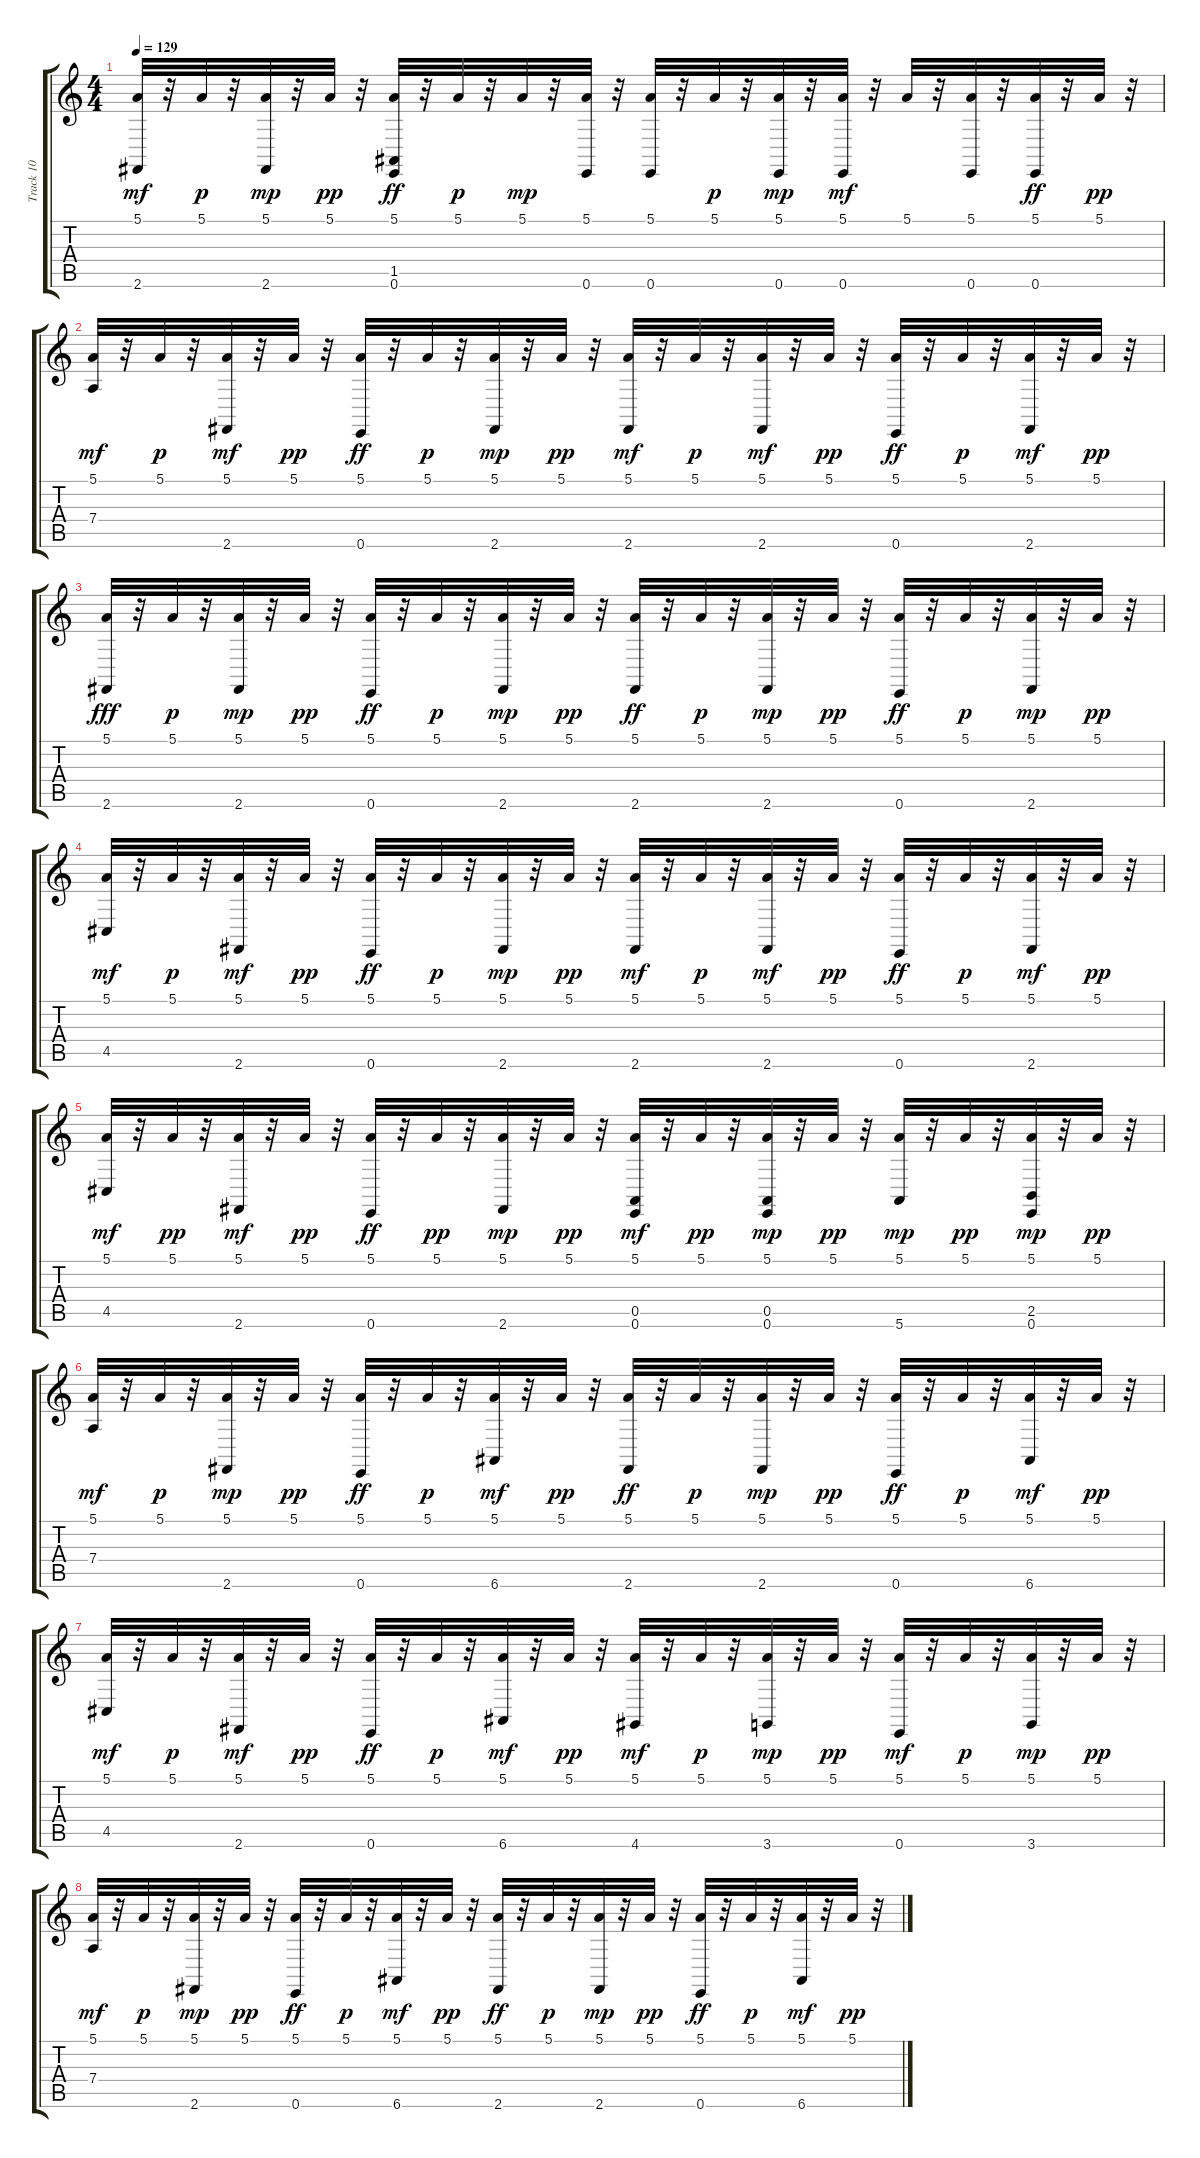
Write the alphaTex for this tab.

\track ("Track 10" "Track 10") {instrument acousticgrandpiano}
\staff {score tabs}
\tuning (E4 B3 G3 D3 A2 E2) {hide}
\ts (4 4)
\tempo 129
\clef g2
\ks c
(5.1 2.6).32{dy mf} r.32 5.1.32{dy p} r.32 (5.1 2.6).32{dy mp} r.32 5.1.32{dy pp} r.32 (5.1 1.5 0.6).32{dy ff} r.32 5.1.32{dy p} r.32 5.1.32{dy mp} r.32 (5.1 0.6).32 r.32 (5.1 0.6).32 r.32 5.1.32{dy p} r.32 (5.1 0.6).32{dy mp} r.32 (5.1 0.6).32{dy mf} r.32 5.1.32 r.32 (5.1 0.6).32 r.32 (5.1 0.6).32{dy ff} r.32 5.1.32{dy pp} r.32 |
(5.1 7.4).32{dy mf} r.32 5.1.32{dy p} r.32 (5.1 2.6).32{dy mf} r.32 5.1.32{dy pp} r.32 (5.1 0.6).32{dy ff} r.32 5.1.32{dy p} r.32 (5.1 2.6).32{dy mp} r.32 5.1.32{dy pp} r.32 (5.1 2.6).32{dy mf} r.32 5.1.32{dy p} r.32 (5.1 2.6).32{dy mf} r.32 5.1.32{dy pp} r.32 (5.1 0.6).32{dy ff} r.32 5.1.32{dy p} r.32 (5.1 2.6).32{dy mf} r.32 5.1.32{dy pp} r.32 |
(5.1 2.6).32{dy fff} r.32 5.1.32{dy p} r.32 (5.1 2.6).32{dy mp} r.32 5.1.32{dy pp} r.32 (5.1 0.6).32{dy ff} r.32 5.1.32{dy p} r.32 (5.1 2.6).32{dy mp} r.32 5.1.32{dy pp} r.32 (5.1 2.6).32{dy ff} r.32 5.1.32{dy p} r.32 (5.1 2.6).32{dy mp} r.32 5.1.32{dy pp} r.32 (5.1 0.6).32{dy ff} r.32 5.1.32{dy p} r.32 (5.1 2.6).32{dy mp} r.32 5.1.32{dy pp} r.32 |
(5.1 4.5).32{dy mf} r.32 5.1.32{dy p} r.32 (5.1 2.6).32{dy mf} r.32 5.1.32{dy pp} r.32 (5.1 0.6).32{dy ff} r.32 5.1.32{dy p} r.32 (5.1 2.6).32{dy mp} r.32 5.1.32{dy pp} r.32 (5.1 2.6).32{dy mf} r.32 5.1.32{dy p} r.32 (5.1 2.6).32{dy mf} r.32 5.1.32{dy pp} r.32 (5.1 0.6).32{dy ff} r.32 5.1.32{dy p} r.32 (5.1 2.6).32{dy mf} r.32 5.1.32{dy pp} r.32 |
(5.1 4.5).32{dy mf} r.32 5.1.32{dy pp} r.32 (5.1 2.6).32{dy mf} r.32 5.1.32{dy pp} r.32 (5.1 0.6).32{dy ff} r.32 5.1.32{dy pp} r.32 (5.1 2.6).32{dy mp} r.32 5.1.32{dy pp} r.32 (5.1 0.5 0.6).32{dy mf} r.32 5.1.32{dy pp} r.32 (5.1 0.5 0.6).32{dy mp} r.32 5.1.32{dy pp} r.32 (5.1 5.6).32{dy mp} r.32 5.1.32{dy pp} r.32 (5.1 2.5 0.6).32{dy mp} r.32 5.1.32{dy pp} r.32 |
(5.1 7.4).32{dy mf} r.32 5.1.32{dy p} r.32 (5.1 2.6).32{dy mp} r.32 5.1.32{dy pp} r.32 (5.1 0.6).32{dy ff} r.32 5.1.32{dy p} r.32 (5.1 6.6).32{dy mf} r.32 5.1.32{dy pp} r.32 (5.1 2.6).32{dy ff} r.32 5.1.32{dy p} r.32 (5.1 2.6).32{dy mp} r.32 5.1.32{dy pp} r.32 (5.1 0.6).32{dy ff} r.32 5.1.32{dy p} r.32 (5.1 6.6).32{dy mf} r.32 5.1.32{dy pp} r.32 |
(5.1 4.5).32{dy mf} r.32 5.1.32{dy p} r.32 (5.1 2.6).32{dy mf} r.32 5.1.32{dy pp} r.32 (5.1 0.6).32{dy ff} r.32 5.1.32{dy p} r.32 (5.1 6.6).32{dy mf} r.32 5.1.32{dy pp} r.32 (5.1 4.6).32{dy mf} r.32 5.1.32{dy p} r.32 (5.1 3.6).32{dy mp} r.32 5.1.32{dy pp} r.32 (5.1 0.6).32{dy mf} r.32 5.1.32{dy p} r.32 (5.1 3.6).32{dy mp} r.32 5.1.32{dy pp} r.32 |
(5.1 7.4).32{dy mf} r.32 5.1.32{dy p} r.32 (5.1 2.6).32{dy mp} r.32 5.1.32{dy pp} r.32 (5.1 0.6).32{dy ff} r.32 5.1.32{dy p} r.32 (5.1 6.6).32{dy mf} r.32 5.1.32{dy pp} r.32 (5.1 2.6).32{dy ff} r.32 5.1.32{dy p} r.32 (5.1 2.6).32{dy mp} r.32 5.1.32{dy pp} r.32 (5.1 0.6).32{dy ff} r.32 5.1.32{dy p} r.32 (5.1 6.6).32{dy mf} r.32 5.1.32{dy pp} r.32
